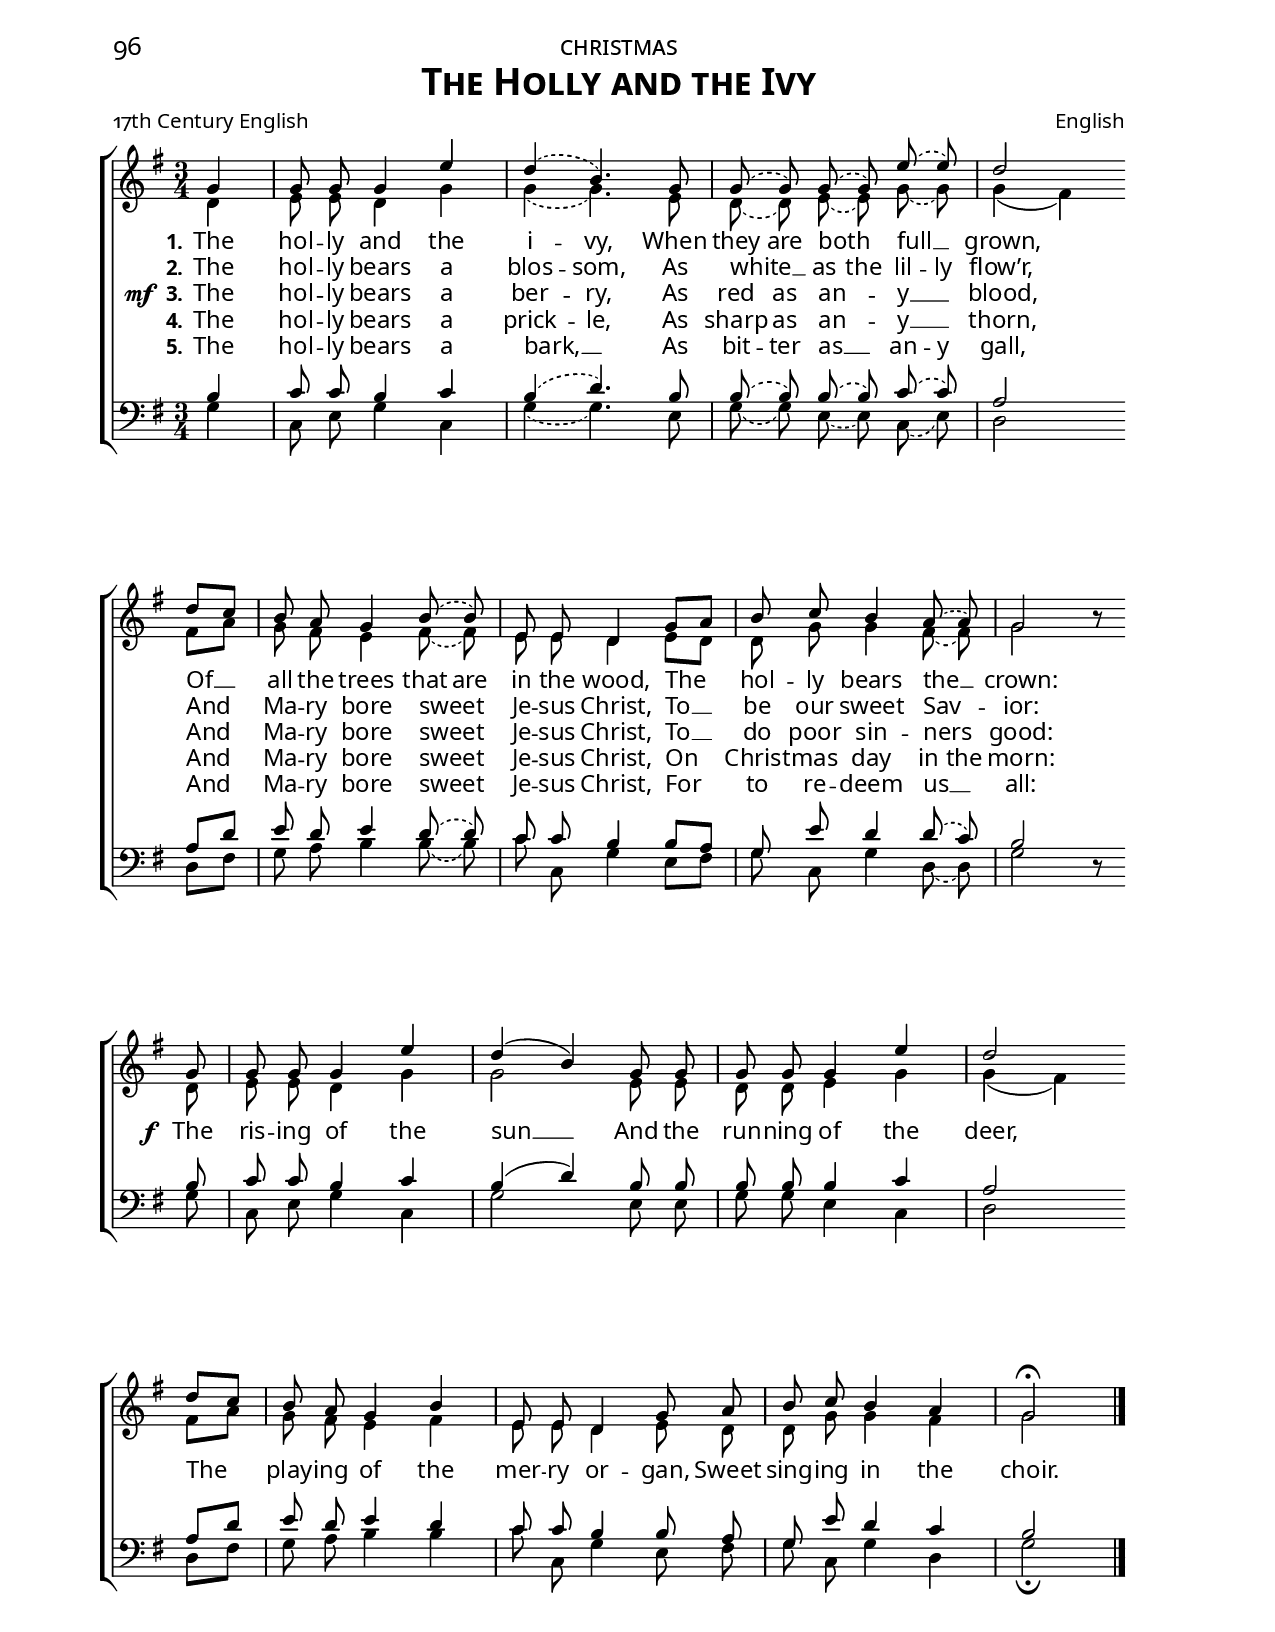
\version "2.14.2"
\include "util.ly"
\header {
  title = \markup{\override #'(font-name . "Garamond Premier Pro Semibold"){ \abs-fontsize #18 \smallCapsOldStyle"The Holly and the Ivy"}}
  poet = \markup\oldStyleNum"17th Century English"
  composer = \markup\oldStyleNum"English"
  %arranger = \markup\oldStyleNum"Arranged by BHB"
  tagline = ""
}
\paper {
  %print-all-headers = ##t
  paper-height = 11\in
  paper-width = 8.5\in
  indent = 0\in
  %system-system-spacing = #'((basic-distance . 10) (padding . 0))
  %system-system-spacing =
  %  #'((basic-distance . 0)
  %     (minimum-distance . 0)
  %     (padding . -0.35)
  %     (stretchability . 100))
  ragged-last-bottom = ##f
  ragged-bottom = ##f
  two-sided = ##t
  inner-margin = 1\in
  outer-margin = 0.75\in
  top-margin = 0.26\in
  bottom-margin = 0.25\in
  first-page-number = #096
  print-first-page-number = ##t
  headerLine = \markup{\override #'(font-name . "Garamond Premier Pro") \smallCapsOldStyle"christmas"}
  oddHeaderMarkup = \markup\fill-line{
     \override #'(font-name . "Garamond Premier Pro")\abs-fontsize #12.5
     \combine 
        \fill-line{"" \on-the-fly #print-page-number-check-first
        \oldStylePageNum""
        }
        \fill-line{\headerLine}
  }
  evenHeaderMarkup = \markup {
     \override #'(font-name . "Garamond Premier Pro")\abs-fontsize #12.5
     \combine
        \on-the-fly #print-page-number-check-first
        \oldStylePageNum""
        \fill-line{\headerLine}
  }
}
#(set-global-staff-size 18) \paper{ #(define fonts (make-pango-font-tree "Garamond Premier Pro" "Garamond Premier Pro" "Garamond Premier Pro" (/ 18 20))) }
global = {
  \key g \major
  \time 3/4
  \autoBeamOff
  \override DynamicLineSpanner #'staff-padding = #0.0
  \override DynamicLineSpanner #'Y-extent = #'(-1 . 1)
}

sopMusic = \relative c'' {
  \partial 4 g4 |
  g8\noBeam g8 g4 e' |
  \slurDashed d4( b4.) g8 |
  g\noBeam( g) g\noBeam( g) e'\noBeam( e) |
  d2 \bar"" \break
  
  \slurSolid d8[ c] |
  b8\noBeam a g4 \slurDashed b8\noBeam( b) |
  e,\noBeam e d4 \slurSolid g8[ a] |
  b\noBeam c b4 \slurDashed a8\noBeam( a) |
  g2 b8\rest \bar""\break
  
  g8 |
  g\noBeam g\noBeam g4 e'4 |
  \slurSolid d( b) g8\noBeam g |
  g\noBeam g g4 e' |
  d2 \bar""\break d8[ c] |
  
  b8\noBeam a g4 b |
  e,8\noBeam e d4 g8\noBeam a |
  b\noBeam c b4 a |
  \partial 2 g2\fermata \bar "|."
  
}
sopWords = \lyricmode {
  
}

altoMusic = \relative c' {
  d4 |
  e8\noBeam e d4 g |
  \slurDashed g( g4.) e8 |
  d8\noBeam( d) e\noBeam( e) g\noBeam( g) |
  \slurSolid g4( fis) |
  
  fis8[ a] |
  g8\noBeam fis e4 \slurDashed fis8\noBeam( fis) |
  e8\noBeam e d4 \slurSolid e8[ d] |
  d8\noBeam g g4 \slurDashed fis8\noBeam( fis) |
  g2 s8 |
  
  d8 |
  e\noBeam e d4 \slurSolid g |
  g2 e8\noBeam e |
  d\noBeam d e4 g |
  g( fis) fis8[ a] |
  
  g\noBeam fis e4 fis |
  e8\noBeam e d4 e8\noBeam d |
  d\noBeam g g4 fis |
  g2 \bar "|."
}
altoWords = {
  \dropLyricsV
  \lyricmode {
    \set stanza = #"1."
    \set ignoreMelismata = ##t
    The hol -- ly and the i -- vy,
    When they are both _ full __ _ grown,
    Of __ _ all the trees that are in the wood,
    The _ hol -- ly bears the __ _ crown:
  
    \unset ignoreMelismata
  }
  \set stanza = \markup\dynamic"f "
  \lyricmode{
    %\set associatedVoice = "basses"
    The ris -- ing of the sun __
    And the run -- ning of the deer,
    The play -- ing of the mer -- ry or -- gan,
    Sweet sing -- ing in the choir.
  }
}
altoWordsII = \lyricmode {
  \dropLyricsV
  \set stanza = #"2."
  \set ignoreMelismata = ##t
  The hol -- ly bears a blos -- som,
  As white __ _ as the lil -- ly flow’r,
  And _ Ma -- ry bore sweet _ Je -- sus Christ, To __ _ be our sweet Sav -- _ ior:
}
altoWordsIII = {
  \dropLyricsV
  \set stanza = \markup{\dynamic"mf " "3."}
  \lyricmode {
    \set ignoreMelismata = ##t
    The hol -- ly bears a ber -- ry,
    As red as an -- _ y __ _ blood,
    And _ Ma -- ry bore sweet _ Je -- sus Christ, To __ _ do poor sin -- ners _ good:
  }
}
altoWordsIV = \lyricmode {
  \dropLyricsV
  \set stanza = #"4."
  \set ignoreMelismata = ##t
  The hol -- ly bears a prick -- le, As sharp as an -- _ y __ _ thorn,
  And _ Ma -- ry bore sweet _ Je -- sus Christ, On _ Christ -- mas day in the morn:
}
altoWordsV = \lyricmode {
  \dropLyricsV
  \set stanza = #"5."
  \set ignoreMelismata = ##t
  The hol -- ly bears a bark, __ _ As bit -- ter as __ _ an -- y gall,
  And _ Ma -- ry bore sweet _ Je -- sus Christ, For _ to re -- deem us __ _ all:
}
altoWordsVI = \lyricmode {
}
tenorMusic = \relative c' {
  b4 |
  c8\noBeam c b4 c |
  \slurDashed b4( d4.) b8 |
  b\noBeam( b) b\noBeam( b) c\noBeam( c) |
  a2 |
  
  \slurSolid a8[ d] |
  e8\noBeam d e4 \slurDashed d8\noBeam( d) |
  c\noBeam c b4 \slurSolid b8[ a] |
  g\noBeam e' d4 \slurDashed d8\noBeam( c) |
  b2 s8 |
  
  b8 |
  c\noBeam c b4 c |
  \slurSolid b( d) b8\noBeam b |
  b\noBeam b b4 c |
  a2 a8[ d] |
  
  e8\noBeam d e4 d |
  c8\noBeam c b4 b8\noBeam a |
  g\noBeam e' d4 c |
  b2 \bar "|."
}
tenorWords = \lyricmode {

}

bassMusic = \relative c' {
  g4 |
  c,8\noBeam e g4 c, |
  \slurDashed g'4( g4.) e8 |
  g8\noBeam( g) e\noBeam( e) c\noBeam( e) |
  d2 |
  
  \slurSolid d8[ fis] |
  g8\noBeam a b4 \slurDashed b8\noBeam( b) |
  c8\noBeam c, g'4 \slurSolid e8[ fis] |
  g\noBeam c, g'4 \slurDashed d8\noBeam( d) |
  g2 d8\rest |
  
  g8 |
  c,\noBeam e\noBeam g4 c,4 |
  \slurSolid g'2 e8\noBeam e |
  g\noBeam g e4 c |
  d2 d8[ fis] |
  
  g\noBeam a b4 b |
  c8\noBeam c, g'4 e8\noBeam fis |
  g\noBeam c, g'4 d |
  g2\fermata \bar "|."
}
bassWords = \lyricmode {

}

pianoRH = \relative c' {
  
}
pianoLH = \relative c' {
  
}

\score {
  <<
   \new ChoirStaff <<
    \new Staff = women <<
      \new Voice = "sopranos" { \voiceOne << \global \sopMusic >> }
      \new Voice = "altos" { \voiceTwo << \global \altoMusic >> }
    >>
    \new Staff = men <<
      \clef bass
      \new Voice = "tenors" { \voiceOne << \global \tenorMusic >> }
      \new Voice = "basses" { \voiceTwo << \global \bassMusic >> }
    >>
    \new Lyrics \with { alignAboveContext = #"women" \override VerticalAxisGroup #'nonstaff-relatedstaff-spacing = #'((basic-distance . 1))} \lyricsto "sopranos" \sopWords
    \new Lyrics = "altosVI"  \with { alignBelowContext = #"women" \override VerticalAxisGroup #'nonstaff-relatedstaff-spacing = #'((basic-distance . 1))} \lyricsto "sopranos" \altoWordsVI
    \new Lyrics = "altosV"  \with { alignBelowContext = #"women" \override VerticalAxisGroup #'nonstaff-relatedstaff-spacing = #'((basic-distance . 1))} \lyricsto "sopranos" \altoWordsV
    \new Lyrics = "altosIV"  \with { alignBelowContext = #"women" \override VerticalAxisGroup #'nonstaff-relatedstaff-spacing = #'((basic-distance . 1))} \lyricsto "sopranos" \altoWordsIV
    \new Lyrics = "altosIII"  \with { alignBelowContext = #"women" \override VerticalAxisGroup #'nonstaff-relatedstaff-spacing = #'((basic-distance . 1))} \lyricsto "sopranos" \altoWordsIII
    \new Lyrics = "altosII"  \with { alignBelowContext = #"women" \override VerticalAxisGroup #'nonstaff-relatedstaff-spacing = #'((basic-distance . 1))} \lyricsto "sopranos" \altoWordsII
    \new Lyrics = "altos"  \with { alignBelowContext = #"women" \override VerticalAxisGroup #'nonstaff-relatedstaff-spacing = #'((basic-distance . 1)) } \lyricsto "sopranos" \altoWords
    \new Lyrics \with { alignAboveContext = #"men" \override VerticalAxisGroup #'nonstaff-relatedstaff-spacing = #'((basic-distance . 1)) } \lyricsto "tenors" \tenorWords
    \new Lyrics \with { alignBelowContext = #"men" \override VerticalAxisGroup #'nonstaff-relatedstaff-spacing = #'((basic-distance . 1)) } \lyricsto "basses" \bassWords
  >>
%    \new PianoStaff << \new Staff { \new Voice { \pianoRH } } \new Staff { \clef "bass" \pianoLH } >>
  >>
  \layout {
  \context {
    \Lyrics
    \override LyricText #'font-size = #1.3
  }
    \context {
      \Score
      %\override SpacingSpanner #'base-shortest-duration = #(ly:make-moment 1 8)
      %\override SpacingSpanner #'common-shortest-duration = #(ly:make-moment 1 4)
    }
    \context {
      % Remove all empty staves
      % \Staff \RemoveEmptyStaves \override VerticalAxisGroup #'remove-first = ##t
    }
    \context {
      \Lyrics
      \override LyricText #'X-offset = #center-on-word
    }
  }
}

